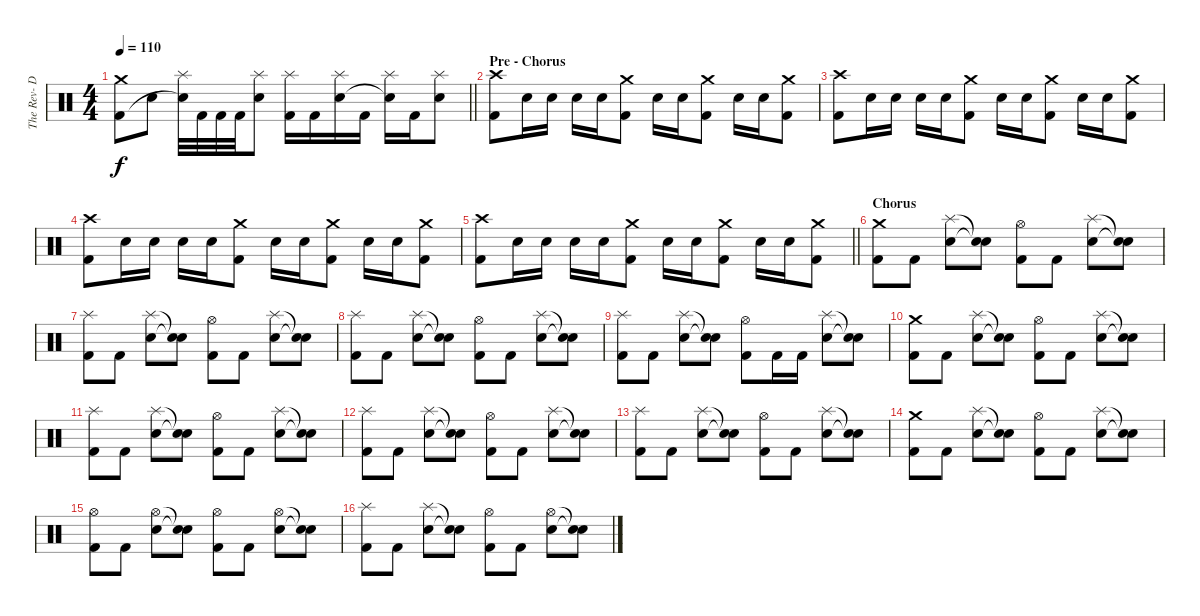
\track ("The Rev- Drums" "The Rev- D") {instrument percussion}
\staff {score}
\articulation defaults
\ts (4 4)
\tempo 110
\clef neutral
\barLineRight lightlight
\ks c
("Crash medium (hit)" "Kick (hit) 2").8{dy f} "Snare (hit) 2".8 ("Splash (hit)" "Snare (hit)"{t}).32 "Kick (hit) 2".32 "Kick (hit) 2".32 "Kick (hit) 2".32 ("Splash (hit)" "Snare (hit) 2").8 ("Splash (hit)" "Kick (hit) 2").16 "Kick (hit) 2".16 ("Splash (hit)" "Snare (hit) 2").16 "Kick (hit) 2".16 ("Splash (hit)" "Snare (hit)"{t}).16 "Kick (hit) 2".16 ("Splash (hit)" "Snare (hit) 2").8 |
\section ("" "Pre - Chorus")
("Crash high (hit)" "Kick (hit) 2").8 "Electric Snare (hit)".16 "Electric Snare (hit)".16 "Electric Snare (hit)".16 "Electric Snare (hit)".16 ("Crash medium (hit)" "Kick (hit) 2").8 "Electric Snare (hit)".16 "Electric Snare (hit)".16 ("Crash medium (hit)" "Kick (hit) 2").8 "Electric Snare (hit)".16 "Electric Snare (hit)".16 ("Crash medium (hit)" "Kick (hit) 2").8 |
("Crash high (hit)" "Kick (hit) 2").8 "Electric Snare (hit)".16 "Electric Snare (hit)".16 "Electric Snare (hit)".16 "Electric Snare (hit)".16 ("Crash medium (hit)" "Kick (hit) 2").8 "Electric Snare (hit)".16 "Electric Snare (hit)".16 ("Crash medium (hit)" "Kick (hit) 2").8 "Electric Snare (hit)".16 "Electric Snare (hit)".16 ("Crash medium (hit)" "Kick (hit) 2").8 |
("Crash high (hit)" "Kick (hit) 2").8 "Electric Snare (hit)".16 "Electric Snare (hit)".16 "Electric Snare (hit)".16 "Electric Snare (hit)".16 ("Crash medium (hit)" "Kick (hit) 2").8 "Electric Snare (hit)".16 "Electric Snare (hit)".16 ("Crash medium (hit)" "Kick (hit) 2").8 "Electric Snare (hit)".16 "Electric Snare (hit)".16 ("Crash medium (hit)" "Kick (hit) 2").8 |
\barLineRight lightlight
("Crash high (hit)" "Kick (hit) 2").8 "Electric Snare (hit)".16 "Electric Snare (hit)".16 "Electric Snare (hit)".16 "Electric Snare (hit)".16 ("Crash medium (hit)" "Kick (hit) 2").8 "Electric Snare (hit)".16 "Electric Snare (hit)".16 ("Crash medium (hit)" "Kick (hit) 2").8 "Electric Snare (hit)".16 "Electric Snare (hit)".16 ("Crash medium (hit)" "Kick (hit) 2").8 |
\section ("" "Chorus")
("Crash medium (hit)" "Kick (hit) 2").8 "Kick (hit) 2".8 ("Splash (hit)" "Electric Snare (hit)").8 ("Snare (hit)"{t} "Snare (hit)"{t}).8 ("Hi-Hat (open)" "Kick (hit) 2").8 "Kick (hit) 2".8 ("Splash (hit)" "Electric Snare (hit)").8 ("Snare (hit)"{t} "Snare (hit)"{t}).8 |
("Splash (hit)" "Kick (hit) 2").8 "Kick (hit) 2".8 ("Splash (hit)" "Electric Snare (hit)").8 ("Snare (hit)"{t} "Snare (hit)"{t}).8 ("Hi-Hat (open)" "Kick (hit) 2").8 "Kick (hit) 2".8 ("Splash (hit)" "Electric Snare (hit)").8 ("Snare (hit)"{t} "Snare (hit)"{t}).8 |
("Splash (hit)" "Kick (hit) 2").8 "Kick (hit) 2".8 ("Splash (hit)" "Electric Snare (hit)").8 ("Snare (hit)"{t} "Snare (hit)"{t}).8 ("Hi-Hat (open)" "Kick (hit) 2").8 "Kick (hit) 2".8 ("Splash (hit)" "Electric Snare (hit)").8 ("Snare (hit)"{t} "Snare (hit)"{t}).8 |
("Splash (hit)" "Kick (hit) 2").8 "Kick (hit) 2".8 ("Splash (hit)" "Electric Snare (hit)").8 ("Snare (hit)"{t} "Snare (hit)"{t}).8 ("Hi-Hat (open)" "Kick (hit) 2").8 "Kick (hit) 2".16 "Kick (hit) 2".16 ("Splash (hit)" "Electric Snare (hit)").8 ("Snare (hit)"{t} "Snare (hit)"{t}).8 |
("Crash medium (hit)" "Kick (hit) 2").8 "Kick (hit) 2".8 ("Splash (hit)" "Electric Snare (hit)").8 ("Snare (hit)"{t} "Snare (hit)"{t}).8 ("Hi-Hat (open)" "Kick (hit) 2").8 "Kick (hit) 2".8 ("Splash (hit)" "Electric Snare (hit)").8 ("Snare (hit)"{t} "Snare (hit)"{t}).8 |
("Splash (hit)" "Kick (hit) 2").8 "Kick (hit) 2".8 ("Splash (hit)" "Electric Snare (hit)").8 ("Snare (hit)"{t} "Snare (hit)"{t}).8 ("Hi-Hat (open)" "Kick (hit) 2").8 "Kick (hit) 2".8 ("Splash (hit)" "Electric Snare (hit)").8 ("Snare (hit)"{t} "Snare (hit)"{t}).8 |
("Splash (hit)" "Kick (hit) 2").8 "Kick (hit) 2".8 ("Splash (hit)" "Electric Snare (hit)").8 ("Snare (hit)"{t} "Snare (hit)"{t}).8 ("Hi-Hat (open)" "Kick (hit) 2").8 "Kick (hit) 2".8 ("Splash (hit)" "Electric Snare (hit)").8 ("Snare (hit)"{t} "Snare (hit)"{t}).8 |
("Splash (hit)" "Kick (hit) 2").8 "Kick (hit) 2".8 ("Splash (hit)" "Electric Snare (hit)").8 ("Snare (hit)"{t} "Snare (hit)"{t}).8 ("Hi-Hat (open)" "Kick (hit) 2").8 "Kick (hit) 2".8 ("Splash (hit)" "Electric Snare (hit)").8 ("Snare (hit)"{t} "Snare (hit)"{t}).8 |
("Crash medium (hit)" "Kick (hit) 2").8 "Kick (hit) 2".8 ("Splash (hit)" "Electric Snare (hit)").8 ("Snare (hit)"{t} "Snare (hit)"{t}).8 ("Hi-Hat (open)" "Kick (hit) 2").8 "Kick (hit) 2".8 ("Splash (hit)" "Electric Snare (hit)").8 ("Snare (hit)"{t} "Snare (hit)"{t}).8 |
("Hi-Hat (open)" "Kick (hit) 2").8 "Kick (hit) 2".8 ("Hi-Hat (open)" "Electric Snare (hit)").8 ("Snare (hit)"{t} "Snare (hit)"{t}).8 ("Hi-Hat (open)" "Kick (hit) 2").8 "Kick (hit) 2".8 ("Hi-Hat (open)" "Electric Snare (hit)").8 ("Snare (hit)"{t} "Snare (hit)"{t}).8 |
("Splash (hit)" "Kick (hit) 2").8 "Kick (hit) 2".8 ("Splash (hit)" "Electric Snare (hit)").8 ("Snare (hit)"{t} "Snare (hit)"{t}).8 ("Hi-Hat (open)" "Kick (hit) 2").8 "Kick (hit) 2".8 ("Hi-Hat (open)" "Electric Snare (hit)").8 ("Snare (hit)"{t} "Snare (hit)"{t}).8
